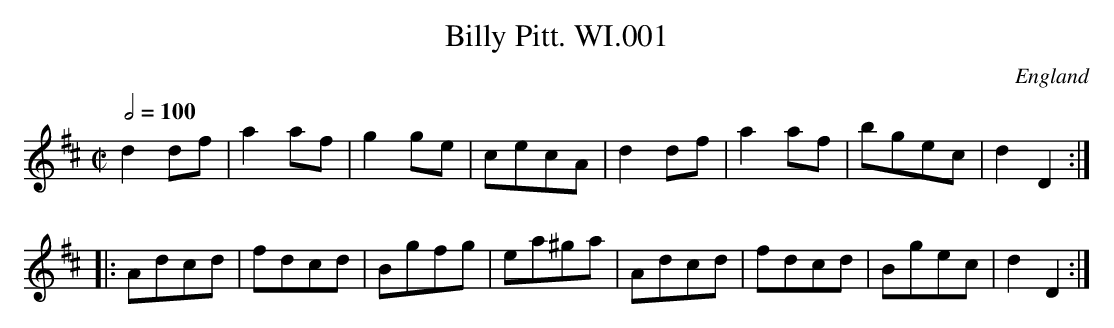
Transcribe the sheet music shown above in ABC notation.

X:1
T:Billy Pitt. WI.001
L:1/8
M:C|
O:England
Q:1/2=100
K:D
d2df|a2af|g2ge| cecA|d2df|a2af|bgec|d2D2:|!
|:Adcd |fdcd|Bgfg| ea^ga|Adcd |fdcd|Bgec|d2D2:|
